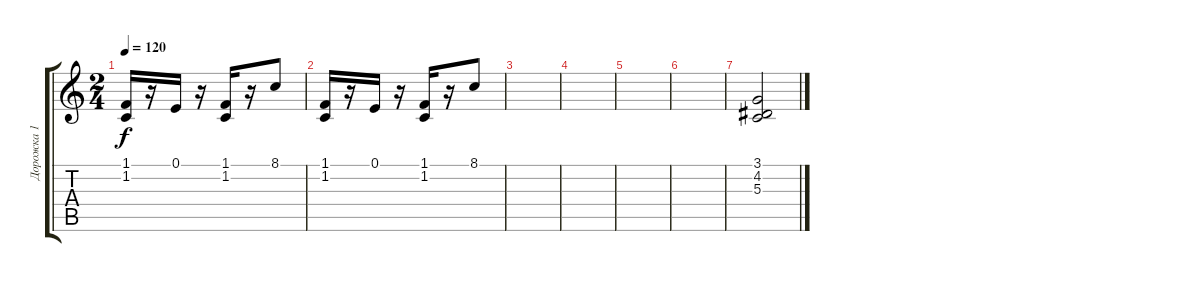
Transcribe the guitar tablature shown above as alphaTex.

\track ("Дорожка 1" "Дорожка 1") {instrument acousticgrandpiano}
\staff {score tabs}
\tuning (E4 B3 G3 D3 A2 D2) {hide}
\ts (2 4)
\tempo 120
\clef g2
\ks c
(1.1 1.2).16{dy f} r.16 0.1.16 r.16 (1.1 1.2).16 r.16 8.1.8 |
(1.1 1.2).16 r.16 0.1.16 r.16 (1.1 1.2).16 r.16 8.1.8 |
|
|
|
|
(3.1 4.2 5.3).2
